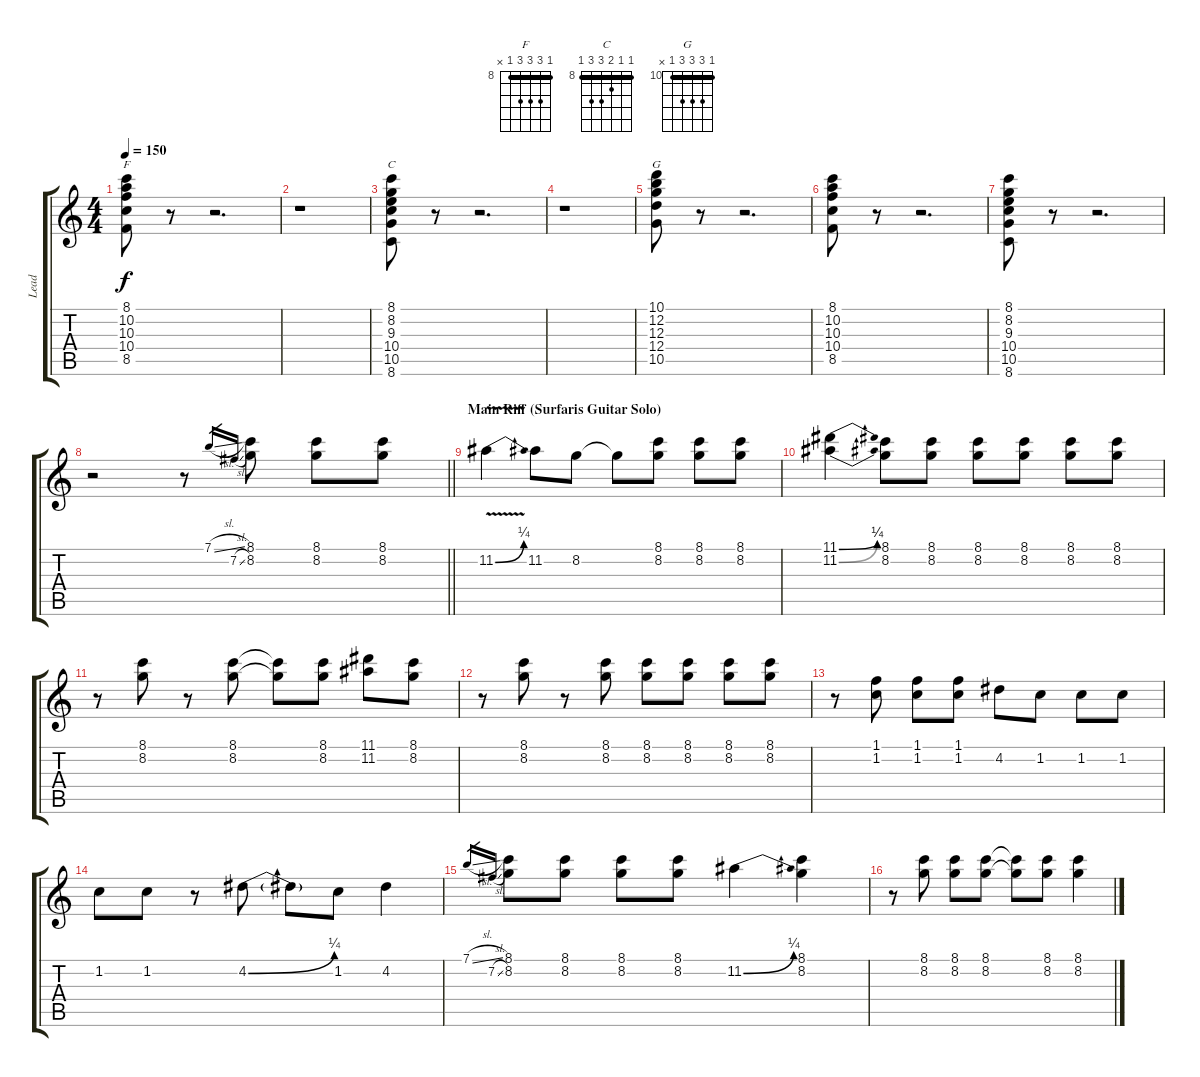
\track ("Lead" "Lead") {instrument electricguitarclean}
\staff {score tabs}
\tuning (E4 B3 G3 D3 A2 E2) {hide}
\chord ("F" 8 10 10 10 8 x) {firstfret 8 barre 8}
\chord ("C" 8 8 9 10 10 8) {firstfret 8 barre 8}
\chord ("G" 10 12 12 12 10 x) {firstfret 10 barre 10}
\ts (4 4)
\tempo 150
\clef g2
\ks c
(8.1 10.2 10.3 10.4 8.5).8{ch "F" dy f} r.8 r.2{d} |
r.1 |
(8.1 8.2 9.3 10.4 10.5 8.6).8{ch "C"} r.8 r.2{d} |
r.1 |
(10.1 12.2 12.3 12.4 10.5).8{ch "G"} r.8 r.2{d} |
(8.1 10.2 10.3 10.4 8.5).8 r.8 r.2{d} |
(8.1 8.2 9.3 10.4 10.5 8.6).8 r.8 r.2{d} |
\barLineRight lightlight
r.2 r.8 7.1{sl}.16{gr} 7.2{sl}.16{gr} (8.1 8.2).8 (8.1 8.2).8 (8.1 8.2).8 |
\section ("" "Main Riff (Surfaris Guitar Solo)")
11.2{be (bend 0 0 60 1) v}.4 11.2.8 8.2.8 8.2{t}.8 (8.1 8.2).8 (8.1 8.2).8 (8.1 8.2).8 |
(11.1{be (bend 0 0 60 1)} 11.2{be (bend 0 0 60 1)}).4 (8.1 8.2).8 (8.1 8.2).8 (8.1 8.2).8 (8.1 8.2).8 (8.1 8.2).8 (8.1 8.2).8 |
r.8 (8.1 8.2).8 r.8 (8.1 8.2).8 (8.1{t} 8.2{t}).8 (8.1 8.2).8 (11.1 11.2).8 (8.1 8.2).8 |
r.8 (8.1 8.2).8 r.8 (8.1 8.2).8 (8.1 8.2).8 (8.1 8.2).8 (8.1 8.2).8 (8.1 8.2).8 |
r.8 (1.1 1.2).8 (1.1 1.2).8 (1.1 1.2).8 4.2.8 1.2.8 1.2.8 1.2.8 |
1.2.8 1.2.8 r.8 4.2{be (bend 0 0 60 1)}.8 4.2{t}.8 1.2.8 4.2.4 |
7.1{sl}.16{gr} 7.2{sl}.16{gr} (8.1 8.2).8 (8.1 8.2).8 (8.1 8.2).8 (8.1 8.2).8 11.2{be (bend 0 0 60 1)}.4 (8.1 8.2).4 |
r.8 (8.1 8.2).8 (8.1 8.2).8 (8.1 8.2).8 (8.1{t} 8.2{t}).8 (8.1 8.2).8 (8.1{ss} 8.2{ss}).4
